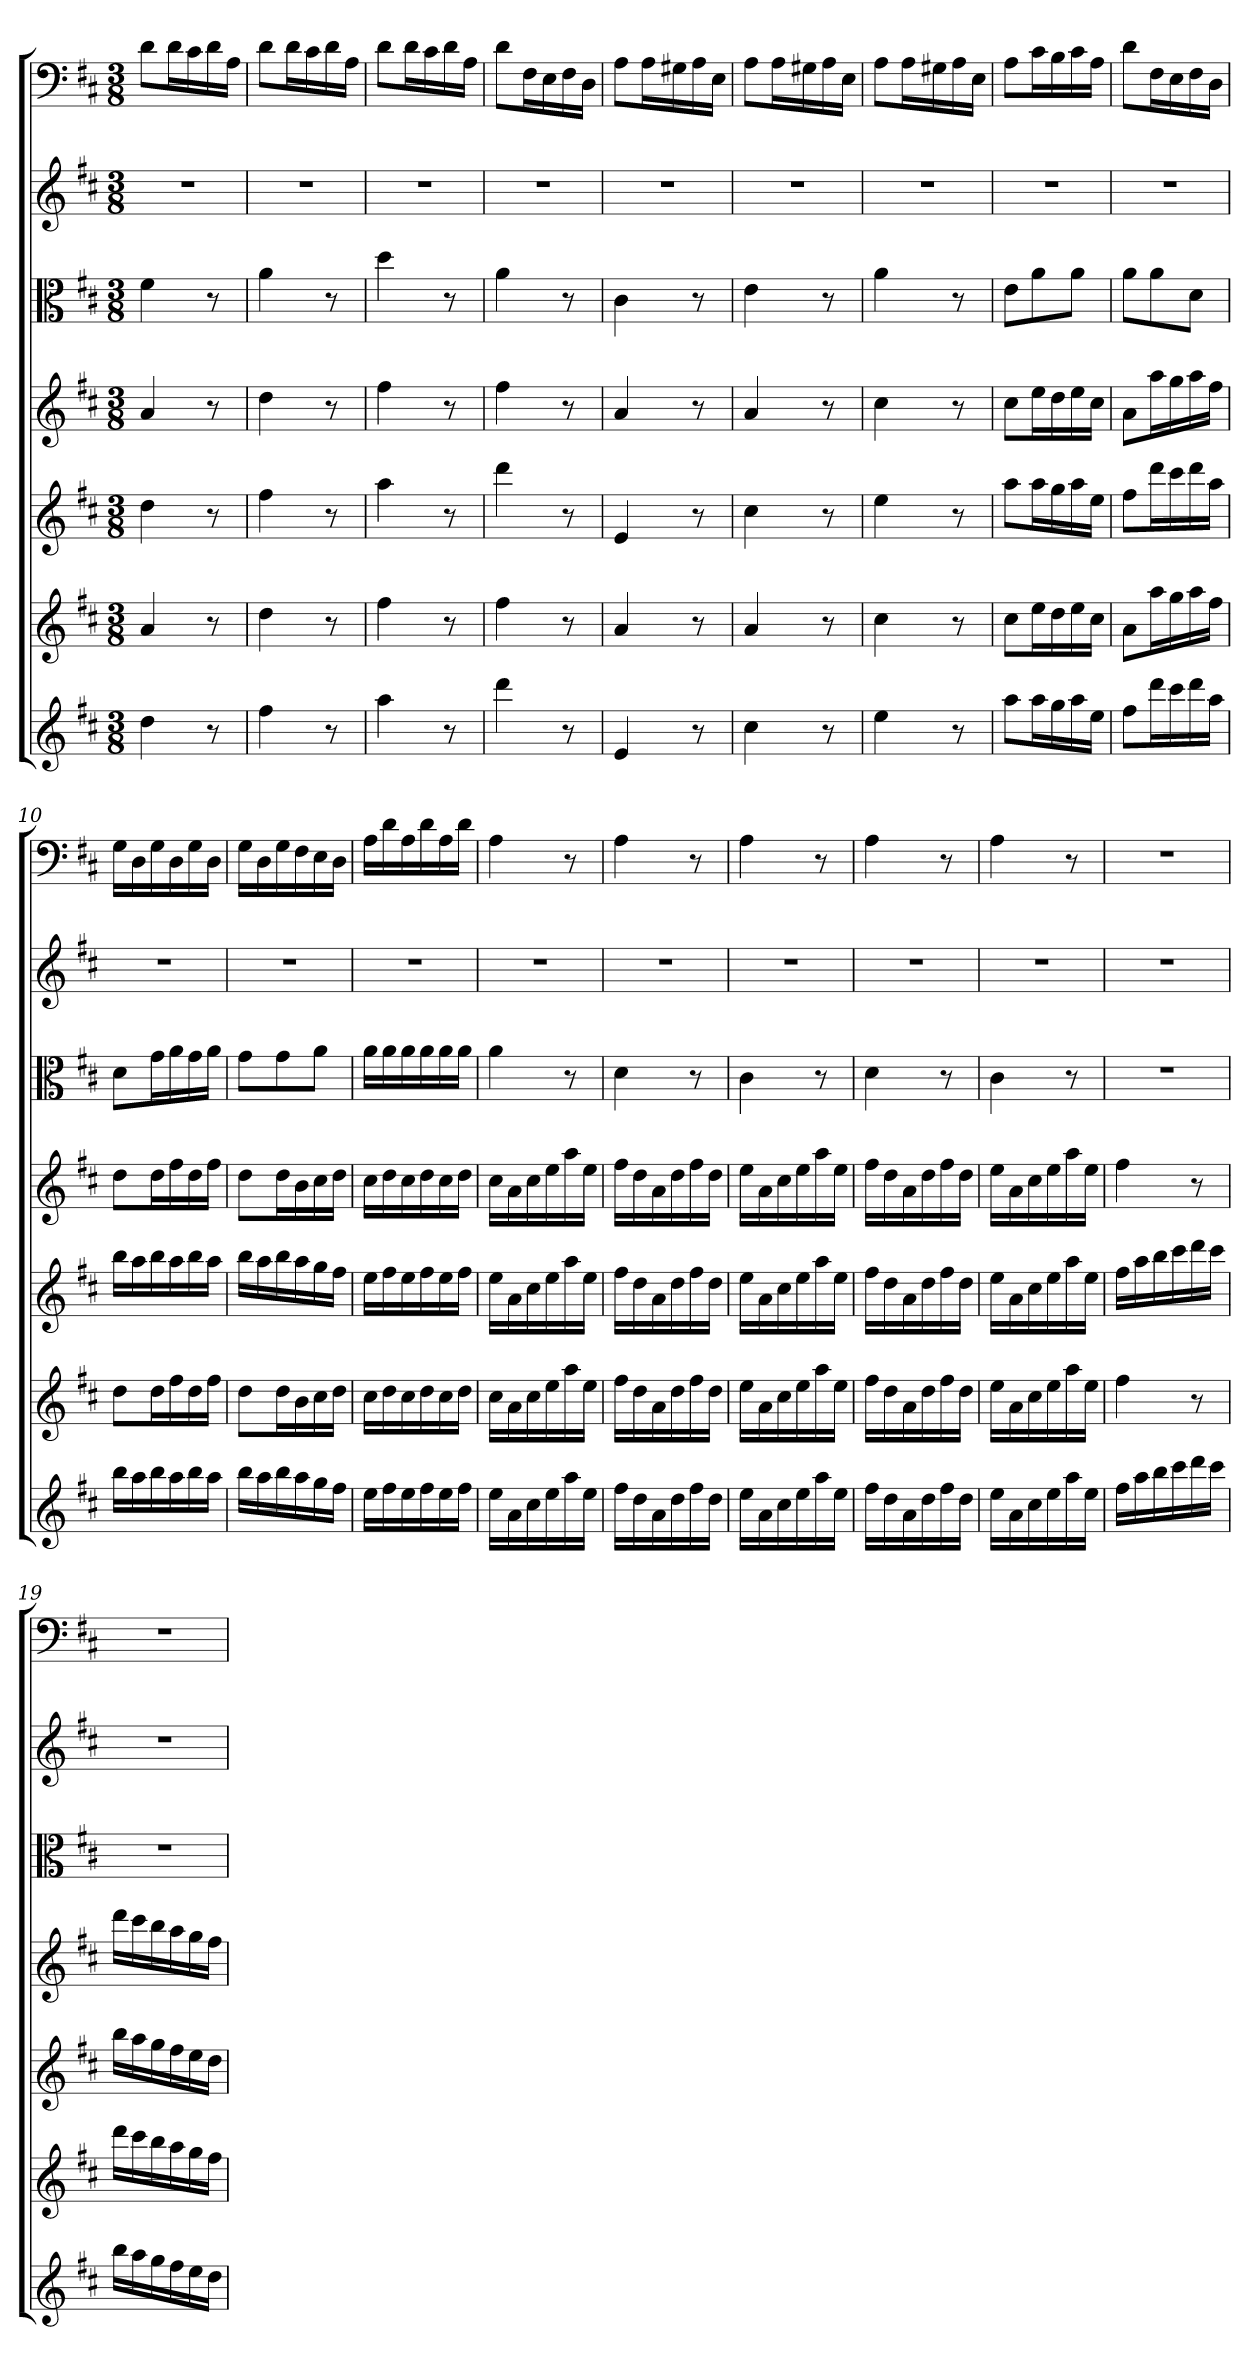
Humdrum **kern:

**kern	**kern	**kern	**kern	**kern	**kern	**kern
*part7	*part6	*part5	*part4	*part3	*part2	*part1
*staff7	*staff6	*staff5	*staff4	*staff3	*staff2	*staff1
*clefG2	*clefG2	*clefG2	*clefG2	*clefC3	*clefG2	*clefF4
*k[f#c#]	*k[f#c#]	*k[f#c#]	*k[f#c#]	*k[f#c#]	*k[f#c#]	*k[f#c#]
*D:	*D:	*D:	*D:	*D:	*D:	*D:
*M3/8	*M3/8	*M3/8	*M3/8	*M3/8	*M3/8	*M3/8
=1	=1	=1	=1	=1	=1	=1
4dd\	4a/	4dd\	4a/	4f#\	4.r	8d\L
.	.	.	.	.	.	16d\L
.	.	.	.	.	.	16c#\
8r	8r	8r	8r	8r	.	16d\
.	.	.	.	.	.	16A\JJ
=2	=2	=2	=2	=2	=2	=2
4ff#\	4dd\	4ff#\	4dd\	4a\	4.r	8d\L
.	.	.	.	.	.	16d\L
.	.	.	.	.	.	16c#\
8r	8r	8r	8r	8r	.	16d\
.	.	.	.	.	.	16A\JJ
=3	=3	=3	=3	=3	=3	=3
4aa\	4ff#\	4aa\	4ff#\	4dd\	4.r	8d\L
.	.	.	.	.	.	16d\L
.	.	.	.	.	.	16c#\
8r	8r	8r	8r	8r	.	16d\
.	.	.	.	.	.	16A\JJ
=4	=4	=4	=4	=4	=4	=4
4ddd\	4ff#\	4ddd\	4ff#\	4a\	4.r	8d\L
.	.	.	.	.	.	16F#\L
.	.	.	.	.	.	16E\
8r	8r	8r	8r	8r	.	16F#\
.	.	.	.	.	.	16D\JJ
=5	=5	=5	=5	=5	=5	=5
4e/	4a/	4e/	4a/	4c#\	4.r	8A\L
.	.	.	.	.	.	16A\L
.	.	.	.	.	.	16G#X\
8r	8r	8r	8r	8r	.	16A\
.	.	.	.	.	.	16E\JJ
=6	=6	=6	=6	=6	=6	=6
4cc#\	4a/	4cc#\	4a/	4e\	4.r	8A\L
.	.	.	.	.	.	16A\L
.	.	.	.	.	.	16G#X\
8r	8r	8r	8r	8r	.	16A\
.	.	.	.	.	.	16E\JJ
=7	=7	=7	=7	=7	=7	=7
4ee\	4cc#\	4ee\	4cc#\	4a\	4.r	8A\L
.	.	.	.	.	.	16A\L
.	.	.	.	.	.	16G#X\
8r	8r	8r	8r	8r	.	16A\
.	.	.	.	.	.	16E\JJ
=8	=8	=8	=8	=8	=8	=8
8aa\L	8cc#\L	8aa\L	8cc#\L	8e\L	4.r	8A\L
16aa\L	16ee\L	16aa\L	16ee\L	8a\	.	16c#\L
16gg\	16dd\	16gg\	16dd\	.	.	16B\
16aa\	16ee\	16aa\	16ee\	8a\J	.	16c#\
16ee\JJ	16cc#\JJ	16ee\JJ	16cc#\JJ	.	.	16A\JJ
=9	=9	=9	=9	=9	=9	=9
8ff#\L	8a\L	8ff#\L	8a\L	8a\L	4.r	8d\L
16ddd\L	16aa\L	16ddd\L	16aa\L	8a\	.	16F#\L
16ccc#\	16gg\	16ccc#\	16gg\	.	.	16E\
16ddd\	16aa\	16ddd\	16aa\	8d\J	.	16F#\
16aa\JJ	16ff#\JJ	16aa\JJ	16ff#\JJ	.	.	16D\JJ
=10	=10	=10	=10	=10	=10	=10
16bb\LL	8dd\L	16bb\LL	8dd\L	8d\L	4.r	16G\LL
16aa\	.	16aa\	.	.	.	16D\
16bb\	16dd\L	16bb\	16dd\L	16g\L	.	16G\
16aa\	16ff#\	16aa\	16ff#\	16a\	.	16D\
16bb\	16dd\	16bb\	16dd\	16g\	.	16G\
16aa\JJ	16ff#\JJ	16aa\JJ	16ff#\JJ	16a\JJ	.	16D\JJ
=11	=11	=11	=11	=11	=11	=11
16bb\LL	8dd\L	16bb\LL	8dd\L	8g\L	4.r	16G\LL
16aa\	.	16aa\	.	.	.	16D\
16bb\	16dd\L	16bb\	16dd\L	8g\	.	16G\
16aa\	16b\	16aa\	16b\	.	.	16F#\
16gg\	16cc#\	16gg\	16cc#\	8a\J	.	16E\
16ff#\JJ	16dd\JJ	16ff#\JJ	16dd\JJ	.	.	16D\JJ
=12	=12	=12	=12	=12	=12	=12
16ee\LL	16cc#\LL	16ee\LL	16cc#\LL	16a\LL	4.r	16A\LL
16ff#\	16dd\	16ff#\	16dd\	16a\	.	16d\
16ee\	16cc#\	16ee\	16cc#\	16a\	.	16A\
16ff#\	16dd\	16ff#\	16dd\	16a\	.	16d\
16ee\	16cc#\	16ee\	16cc#\	16a\	.	16A\
16ff#\JJ	16dd\JJ	16ff#\JJ	16dd\JJ	16a\JJ	.	16d\JJ
=13	=13	=13	=13	=13	=13	=13
16ee\LL	16cc#\LL	16ee\LL	16cc#\LL	4a\	4.r	4A\
16a\	16a\	16a\	16a\	.	.	.
16cc#\	16cc#\	16cc#\	16cc#\	.	.	.
16ee\	16ee\	16ee\	16ee\	.	.	.
16aa\	16aa\	16aa\	16aa\	8r	.	8r
16ee\JJ	16ee\JJ	16ee\JJ	16ee\JJ	.	.	.
=14	=14	=14	=14	=14	=14	=14
16ff#\LL	16ff#\LL	16ff#\LL	16ff#\LL	4d\	4.r	4A\
16dd\	16dd\	16dd\	16dd\	.	.	.
16a\	16a\	16a\	16a\	.	.	.
16dd\	16dd\	16dd\	16dd\	.	.	.
16ff#\	16ff#\	16ff#\	16ff#\	8r	.	8r
16dd\JJ	16dd\JJ	16dd\JJ	16dd\JJ	.	.	.
=15	=15	=15	=15	=15	=15	=15
16ee\LL	16ee\LL	16ee\LL	16ee\LL	4c#\	4.r	4A\
16a\	16a\	16a\	16a\	.	.	.
16cc#\	16cc#\	16cc#\	16cc#\	.	.	.
16ee\	16ee\	16ee\	16ee\	.	.	.
16aa\	16aa\	16aa\	16aa\	8r	.	8r
16ee\JJ	16ee\JJ	16ee\JJ	16ee\JJ	.	.	.
=16	=16	=16	=16	=16	=16	=16
16ff#\LL	16ff#\LL	16ff#\LL	16ff#\LL	4d\	4.r	4A\
16dd\	16dd\	16dd\	16dd\	.	.	.
16a\	16a\	16a\	16a\	.	.	.
16dd\	16dd\	16dd\	16dd\	.	.	.
16ff#\	16ff#\	16ff#\	16ff#\	8r	.	8r
16dd\JJ	16dd\JJ	16dd\JJ	16dd\JJ	.	.	.
=17	=17	=17	=17	=17	=17	=17
16ee\LL	16ee\LL	16ee\LL	16ee\LL	4c#\	4.r	4A\
16a\	16a\	16a\	16a\	.	.	.
16cc#\	16cc#\	16cc#\	16cc#\	.	.	.
16ee\	16ee\	16ee\	16ee\	.	.	.
16aa\	16aa\	16aa\	16aa\	8r	.	8r
16ee\JJ	16ee\JJ	16ee\JJ	16ee\JJ	.	.	.
=18	=18	=18	=18	=18	=18	=18
16ff#\LL	4ff#\	16ff#\LL	4ff#\	4.r	4.r	4.r
16aa\	.	16aa\	.	.	.	.
16bb\	.	16bb\	.	.	.	.
16ccc#\	.	16ccc#\	.	.	.	.
16ddd\	8r	16ddd\	8r	.	.	.
16ccc#\JJ	.	16ccc#\JJ	.	.	.	.
=19	=19	=19	=19	=19	=19	=19
16bb\LL	16ddd\LL	16bb\LL	16ddd\LL	4.r	4.r	4.r
16aa\	16ccc#\	16aa\	16ccc#\	.	.	.
16gg\	16bb\	16gg\	16bb\	.	.	.
16ff#\	16aa\	16ff#\	16aa\	.	.	.
16ee\	16gg\	16ee\	16gg\	.	.	.
16dd\JJ	16ff#\JJ	16dd\JJ	16ff#\JJ	.	.	.
=	=	=	=	=	=	=
*-	*-	*-	*-	*-	*-	*-
